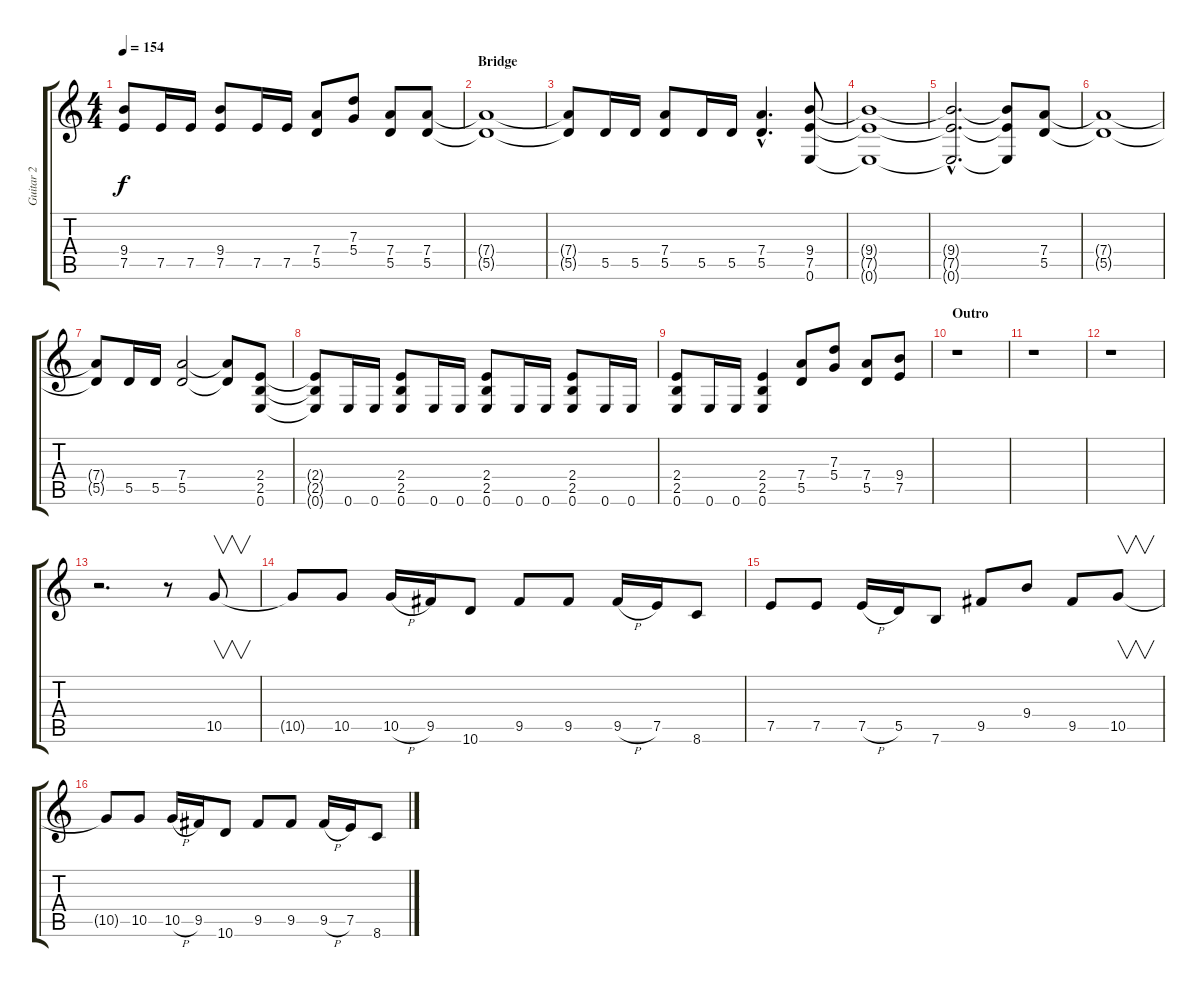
\track ("Guitar 2" "Guitar 2") {instrument distortionguitar}
\staff {score tabs}
\tuning (E4 B3 G3 D3 A2 E2) {hide}
\ts (4 4)
\tempo 154
\clef g2
\ks c
(9.4 7.5).8{dy f} 7.5.16 7.5.16 (9.4 7.5).8 7.5.16 7.5.16 (7.4 5.5).8 (7.3 5.4).8 (7.4 5.5).8 (7.4 5.5).8 |
\section ("" "Bridge")
(7.4{t} 5.5{t}).1 |
(7.4{t} 5.5{t}).8 5.5.16 5.5.16 (7.4 5.5).8 5.5.16 5.5.16 (7.4{hac} 5.5{hac}).4{d} (9.4 7.5 0.6).8 |
(9.4{t} 7.5{t} 0.6{t}).1 |
(9.4{hac t} 7.5{hac t} 0.6{hac t}).2{d} (9.4{t} 7.5{t} 0.6{t}).8 (7.4 5.5).8 |
(7.4{t} 5.5{t}).1 |
(7.4{t} 5.5{t}).8 5.5.16 5.5.16 (7.4 5.5).2 (7.4{t} 5.5{t}).8 (2.4 2.5 0.6).8 |
(2.4{t} 2.5{t} 0.6{t}).8 0.6.16 0.6.16 (2.4 2.5 0.6).8 0.6.16 0.6.16 (2.4 2.5 0.6).8 0.6.16 0.6.16 (2.4 2.5 0.6).8 0.6.16 0.6.16 |
(2.4 2.5 0.6).8 0.6.16 0.6.16 (2.4 2.5 0.6).4 (7.4 5.5).8 (7.3 5.4).8 (7.4 5.5).8 (9.4 7.5).8 |
\section ("" "Outro")
r.1 |
r.1 |
r.1 |
r.2{d} r.8 10.5.8{v} |
10.5{t}.8 10.5.8 10.5{h}.16 9.5.16 10.6.8 9.5.8 9.5.8 9.5{h}.16 7.5.16 8.6.8 |
7.5.8 7.5.8 7.5{h}.16 5.5.16 7.6.8 9.5.8 9.4.8 9.5.8 10.5.8{v} |
10.5{t}.8 10.5.8 10.5{h}.16 9.5.16 10.6.8 9.5.8 9.5.8 9.5{h}.16 7.5.16 8.6.8
